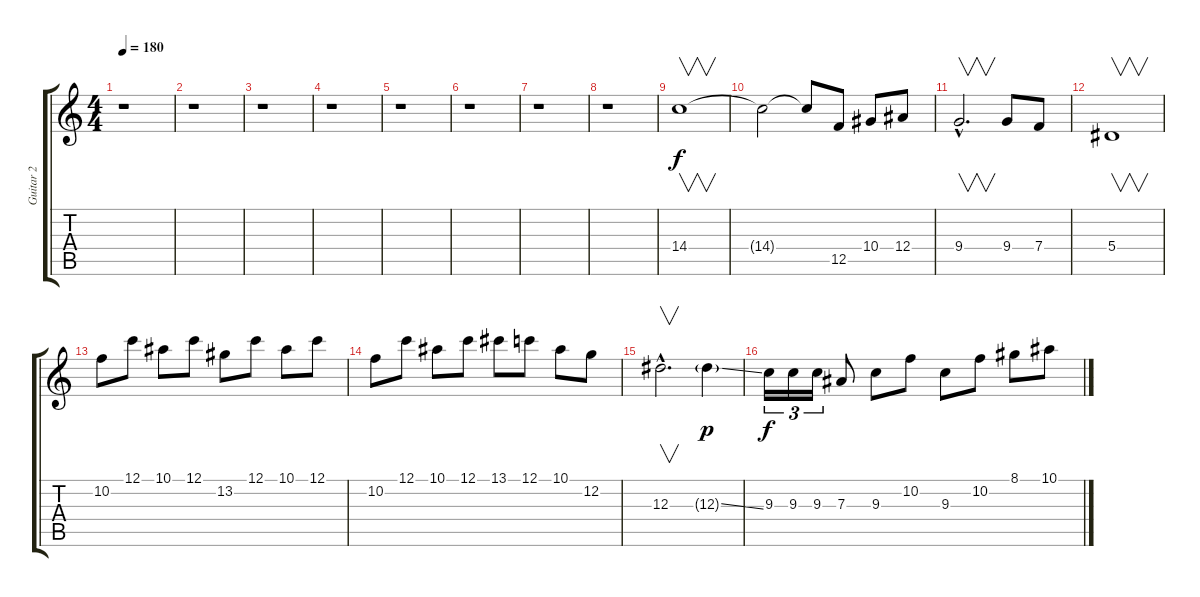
\track ("Guitar 2" "Guitar 2") {instrument distortionguitar}
\staff {score tabs}
\tuning (C4 G3 Eb3 Bb2 F2 C2) {hide}
\ts (4 4)
\tempo 180
\clef g2
\ks c
r.1{dy f} |
r.1 |
r.1 |
r.1 |
r.1 |
r.1 |
r.1 |
r.1 |
14.4.1{v} |
14.4{t}.2 14.4{t}.8 12.5.8 10.4.8 12.4.8 |
9.4{hac}.2{v d} 9.4.8 7.4.8 |
5.4.1{v} |
10.2.8 12.1.8 10.1.8 12.1.8 13.2.8 12.1.8 10.1.8 12.1.8 |
10.2.8 12.1.8 10.1.8 12.1.8 13.1.8 12.1.8 10.1.8 12.2.8 |
12.3{hac}.2{v d} 12.3{ss g}.4{dy p} |
9.3.16{tu (3 2) dy f} 9.3.16{tu (3 2)} 9.3.16{tu (3 2)} 7.3.8 9.3.8 10.2.8 9.3.8 10.2.8 8.1.8 10.1{ss}.8
